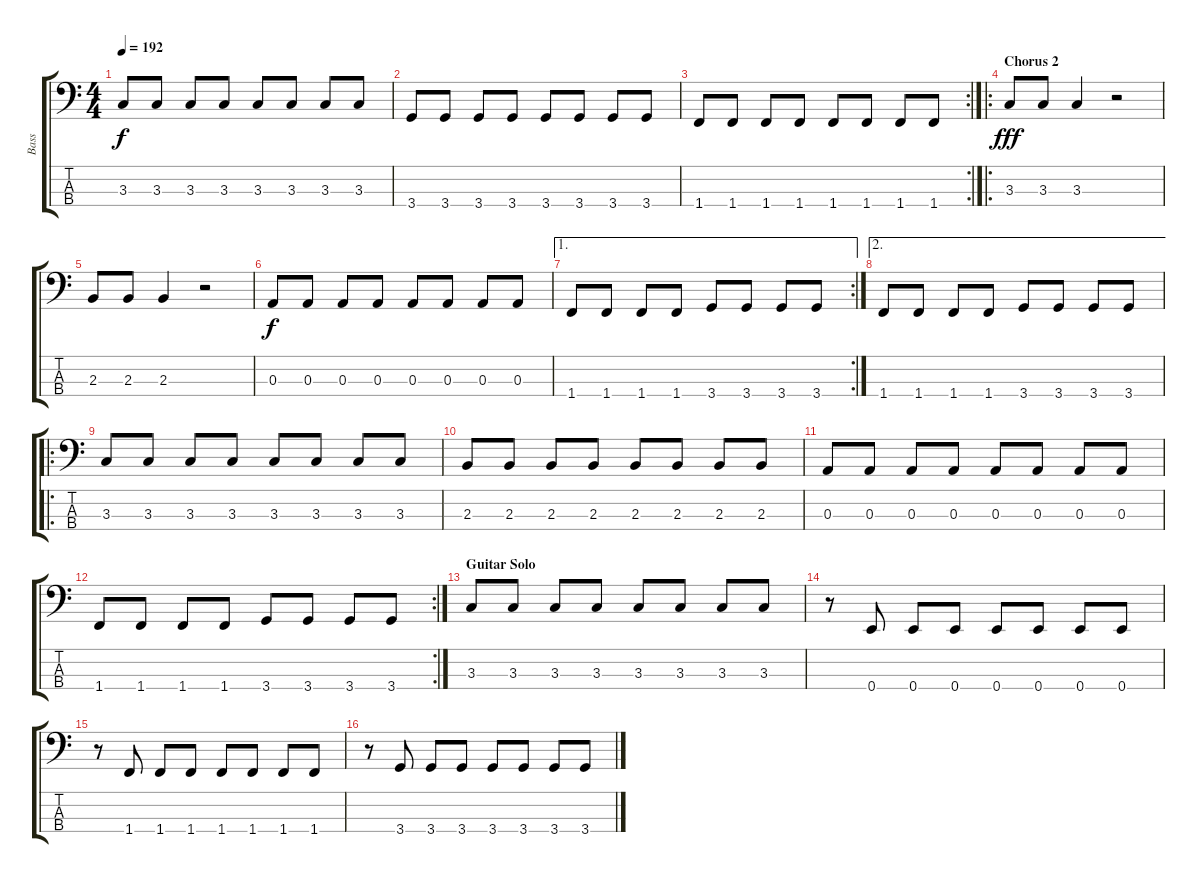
\track ("Bass" "Bass") {instrument electricbassfinger}
\staff {score tabs}
\tuning (G2 D2 A1 E1) {hide}
\ts (4 4)
\tempo 192
\clef f4
\ks c
3.3.8{dy f} 3.3.8 3.3.8 3.3.8 3.3.8 3.3.8 3.3.8 3.3.8 |
3.4.8 3.4.8 3.4.8 3.4.8 3.4.8 3.4.8 3.4.8 3.4.8 |
\rc 2
1.4.8 1.4.8 1.4.8 1.4.8 1.4.8 1.4.8 1.4.8 1.4.8 |
\ro
\section ("" "Chorus 2")
3.3.8{dy fff} 3.3.8 3.3.4 r.2 |
2.3.8 2.3.8 2.3.4 r.2 |
0.3.8{dy f} 0.3.8 0.3.8 0.3.8 0.3.8 0.3.8 0.3.8 0.3.8 |
\ae 1
\rc 2
1.4.8 1.4.8 1.4.8 1.4.8 3.4.8 3.4.8 3.4.8 3.4.8 |
\ae 2
1.4.8 1.4.8 1.4.8 1.4.8 3.4.8 3.4.8 3.4.8 3.4.8 |
\ro
3.3.8 3.3.8 3.3.8 3.3.8 3.3.8 3.3.8 3.3.8 3.3.8 |
2.3.8 2.3.8 2.3.8 2.3.8 2.3.8 2.3.8 2.3.8 2.3.8 |
0.3.8 0.3.8 0.3.8 0.3.8 0.3.8 0.3.8 0.3.8 0.3.8 |
\rc 2
1.4.8 1.4.8 1.4.8 1.4.8 3.4.8 3.4.8 3.4.8 3.4.8 |
\section ("" "Guitar Solo")
3.3.8 3.3.8 3.3.8 3.3.8 3.3.8 3.3.8 3.3.8 3.3.8 |
r.8 0.4.8 0.4.8 0.4.8 0.4.8 0.4.8 0.4.8 0.4.8 |
r.8 1.4.8 1.4.8 1.4.8 1.4.8 1.4.8 1.4.8 1.4.8 |
r.8 3.4.8 3.4.8 3.4.8 3.4.8 3.4.8 3.4.8 3.4.8
